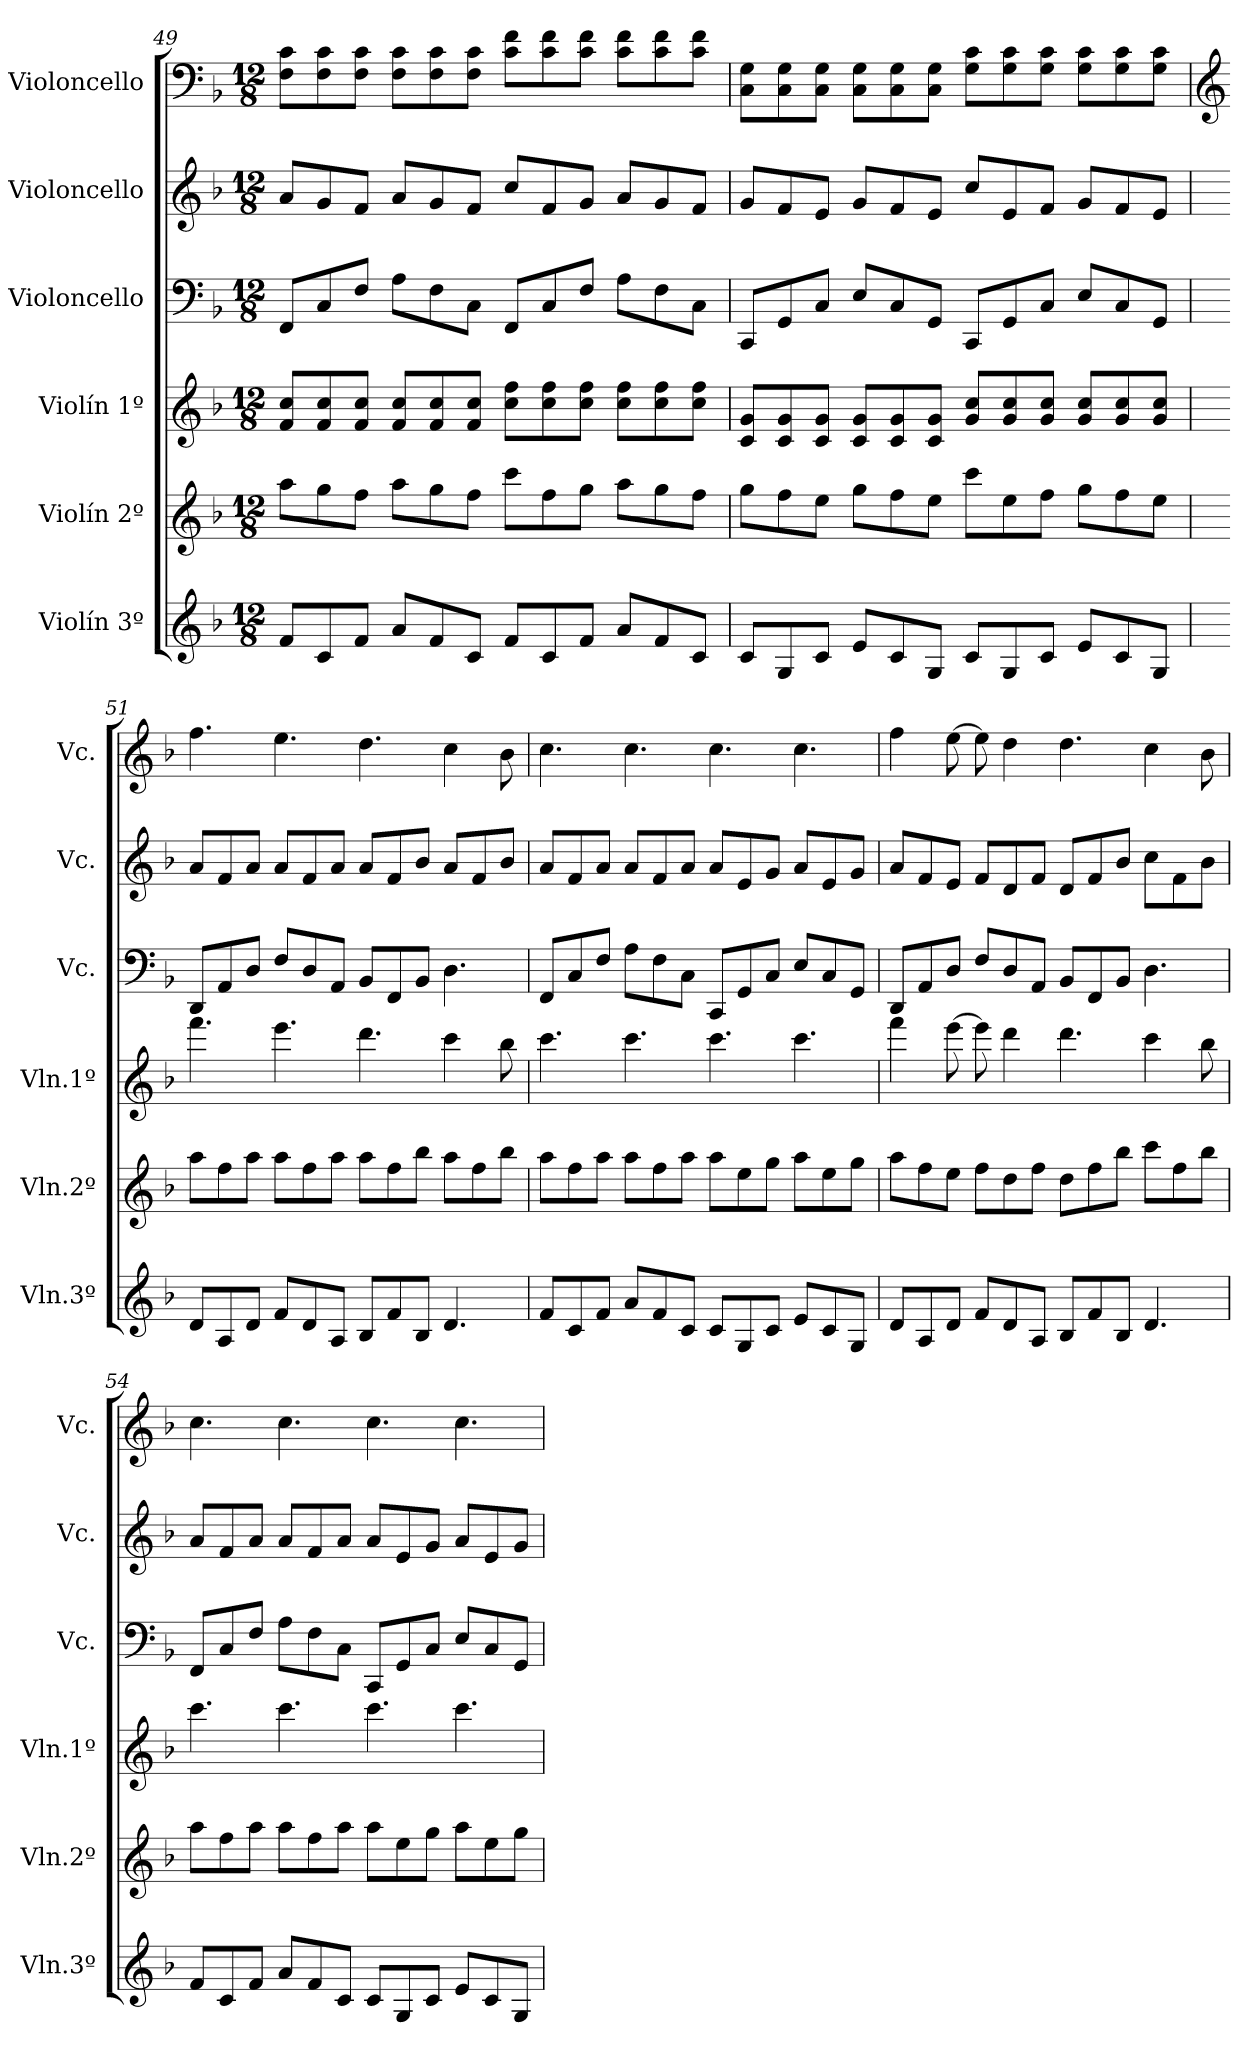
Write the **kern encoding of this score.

**kern	**kern	**kern	**kern	**kern	**kern
*part6	*part5	*part4	*part3	*part2	*part1
*staff6	*staff5	*staff4	*staff3	*staff2	*staff1
*I"Violín 3º	*I"Violín 2º	*I"Violín 1º	*I"Violoncello	*I"Violoncello	*I"Violoncello
*I'Vln.3º	*I'Vln.2º	*I'Vln.1º	*I'Vc.	*I'Vc.	*I'Vc.
*clefG2	*clefG2	*clefG2	*clefF4	*clefG2	*clefF4
*k[b-]	*k[b-]	*k[b-]	*k[b-]	*k[b-]	*k[b-]
*M12/8	*M12/8	*M12/8	*M12/8	*M12/8	*M12/8
=49	=49	=49	=49	=49	=49
8f/L	8aa\L	8f/ 8cc/L	8FF/L	8a/L	8F\ 8c\L
8c/	8gg\	8f/ 8cc/	8C/	8g/	8F\ 8c\
8f/J	8ff\J	8f/ 8cc/J	8F/J	8f/J	8F\ 8c\J
8a/L	8aa\L	8f/ 8cc/L	8A\L	8a/L	8F\ 8c\L
8f/	8gg\	8f/ 8cc/	8F\	8g/	8F\ 8c\
8c/J	8ff\J	8f/ 8cc/J	8C\J	8f/J	8F\ 8c\J
8f/L	8ccc\L	8cc\ 8ff\L	8FF/L	8cc/L	8c\ 8f\L
8c/	8ff\	8cc\ 8ff\	8C/	8f/	8c\ 8f\
8f/J	8gg\J	8cc\ 8ff\J	8F/J	8g/J	8c\ 8f\J
8a/L	8aa\L	8cc\ 8ff\L	8A\L	8a/L	8c\ 8f\L
8f/	8gg\	8cc\ 8ff\	8F\	8g/	8c\ 8f\
8c/J	8ff\J	8cc\ 8ff\J	8C\J	8f/J	8c\ 8f\J
=50	=50	=50	=50	=50	=50
8c/L	8gg\L	8c/ 8g/L	8CC/L	8g/L	8C\ 8G\L
8G/	8ff\	8c/ 8g/	8GG/	8f/	8C\ 8G\
8c/J	8ee\J	8c/ 8g/J	8C/J	8e/J	8C\ 8G\J
8e/L	8gg\L	8c/ 8g/L	8E/L	8g/L	8C\ 8G\L
8c/	8ff\	8c/ 8g/	8C/	8f/	8C\ 8G\
8G/J	8ee\J	8c/ 8g/J	8GG/J	8e/J	8C\ 8G\J
8c/L	8ccc\L	8g/ 8cc/L	8CC/L	8cc/L	8G\ 8c\L
8G/	8ee\	8g/ 8cc/	8GG/	8e/	8G\ 8c\
8c/J	8ff\J	8g/ 8cc/J	8C/J	8f/J	8G\ 8c\J
8e/L	8gg\L	8g/ 8cc/L	8E/L	8g/L	8G\ 8c\L
8c/	8ff\	8g/ 8cc/	8C/	8f/	8G\ 8c\
8G/J	8ee\J	8g/ 8cc/J	8GG/J	8e/J	8G\ 8c\J
!!LO:LB:g=z
=51	=51	=51	=51	=51	=51
*	*	*	*	*	*clefG2
8d/L	8aa\L	4.fff\	8DD/L	8a/L	4.ff\
8A/	8ff\	.	8AA/	8f/	.
8d/J	8aa\J	.	8D/J	8a/J	.
8f/L	8aa\L	4.eee\	8F/L	8a/L	4.ee\
8d/	8ff\	.	8D/	8f/	.
8A/J	8aa\J	.	8AA/J	8a/J	.
8B-/L	8aa\L	4.ddd\	8BB-/L	8a/L	4.dd\
8f/	8ff\	.	8FF/	8f/	.
8B-/J	8bb-\J	.	8BB-/J	8b-/J	.
4.d/	8aa\L	4ccc\	4.D\	8a/L	4cc\
.	8ff\	.	.	8f/	.
.	8bb-\J	8bb-\	.	8b-/J	8b-\
=52	=52	=52	=52	=52	=52
8f/L	8aa\L	4.ccc\	8FF/L	8a/L	4.cc\
8c/	8ff\	.	8C/	8f/	.
8f/J	8aa\J	.	8F/J	8a/J	.
8a/L	8aa\L	4.ccc\	8A\L	8a/L	4.cc\
8f/	8ff\	.	8F\	8f/	.
8c/J	8aa\J	.	8C\J	8a/J	.
8c/L	8aa\L	4.ccc\	8CC/L	8a/L	4.cc\
8G/	8ee\	.	8GG/	8e/	.
8c/J	8gg\J	.	8C/J	8g/J	.
8e/L	8aa\L	4.ccc\	8E/L	8a/L	4.cc\
8c/	8ee\	.	8C/	8e/	.
8G/J	8gg\J	.	8GG/J	8g/J	.
=53	=53	=53	=53	=53	=53
8d/L	8aa\L	4fff\	8DD/L	8a/L	4ff\
8A/	8ff\	.	8AA/	8f/	.
8d/J	8ee\J	[8eee\	8D/J	8e/J	[8ee\
8f/L	8ff\L	8eee\]	8F/L	8f/L	8ee\]
8d/	8dd\	4ddd\	8D/	8d/	4dd\
8A/J	8ff\J	.	8AA/J	8f/J	.
8B-/L	8dd\L	4.ddd\	8BB-/L	8d/L	4.dd\
8f/	8ff\	.	8FF/	8f/	.
8B-/J	8bb-\J	.	8BB-/J	8b-/J	.
4.d/	8ccc\L	4ccc\	4.D\	8cc\L	4cc\
.	8ff\	.	.	8f\	.
.	8bb-\J	8bb-\	.	8b-\J	8b-\
!!LO:LB:g=z
=54	=54	=54	=54	=54	=54
8f/L	8aa\L	4.ccc\	8FF/L	8a/L	4.cc\
8c/	8ff\	.	8C/	8f/	.
8f/J	8aa\J	.	8F/J	8a/J	.
8a/L	8aa\L	4.ccc\	8A\L	8a/L	4.cc\
8f/	8ff\	.	8F\	8f/	.
8c/J	8aa\J	.	8C\J	8a/J	.
8c/L	8aa\L	4.ccc\	8CC/L	8a/L	4.cc\
8G/	8ee\	.	8GG/	8e/	.
8c/J	8gg\J	.	8C/J	8g/J	.
8e/L	8aa\L	4.ccc\	8E/L	8a/L	4.cc\
8c/	8ee\	.	8C/	8e/	.
8G/J	8gg\J	.	8GG/J	8g/J	.
=	=	=	=	=	=
*-	*-	*-	*-	*-	*-
